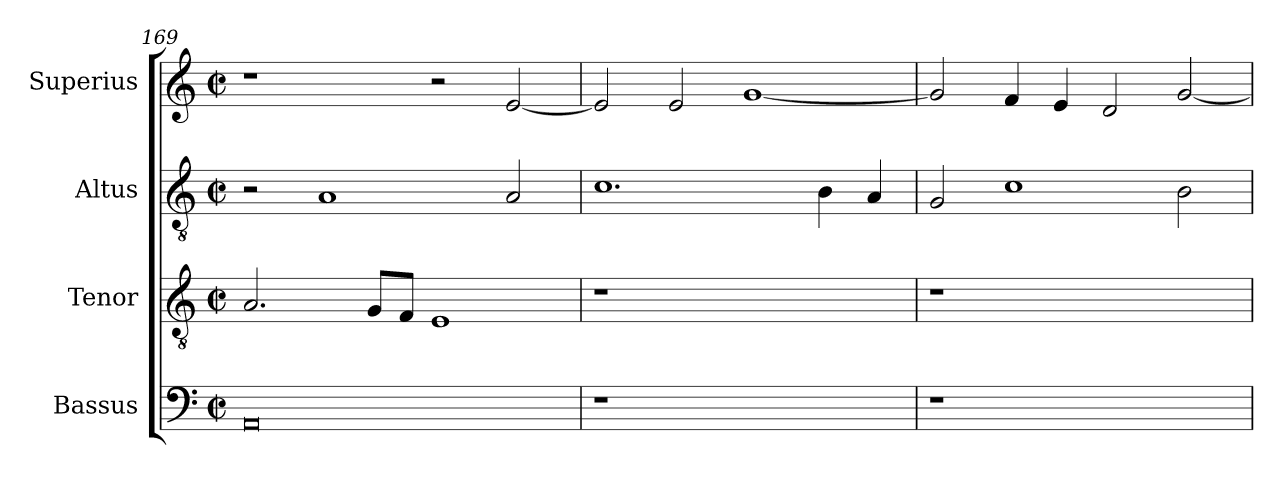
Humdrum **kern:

**kern	**kern	**kern	**kern
*part4	*part3	*part2	*part1
*staff4	*staff3	*staff2	*staff1
*I"Bassus	*I"Tenor	*I"Altus	*I"Superius
*I'B.	*I'T.	*	*I'S.
!!LO:PB:g=z
*clefF4	*clefGv2	*clefGv2	*clefG2
*	*ITrd7c12	*ITrd7c12	*
*k[]	*k[]	*k[]	*k[]
*C:	*C:	*C:	*C:
*M2/2	*M2/2	*M2/2	*M2/2
*met(c|)	*met(c|)	*met(c|)	*met(c|)
=169	=169	=169	=169
0AAi	2.AAi/	2r	1r
.	.	1AAi	.
.	8GGi/L	.	.
.	8FFi/J	.	.
.	1EEi	.	2r
.	.	2AAi/	[<2ei/
=170	=170	=170	=170
!LO:N:vis=1	!LO:N:vis=1	!	!
1r	1r	1.Ci	2ei/]
.	.	.	2ei/
1ryy	1ryy	.	[<1gi
.	.	4BBi\	.
.	.	4AAi/	.
=171	=171	=171	=171
!LO:N:vis=1	!LO:N:vis=1	!	!
1r	1r	2GGi/	2gi/]
.	.	1Ci	4fi/
.	.	.	4ei/
1ryy	1ryy	.	2di/
.	.	2BBi\	[<2gi/
=	=	=	=
*-	*-	*-	*-
